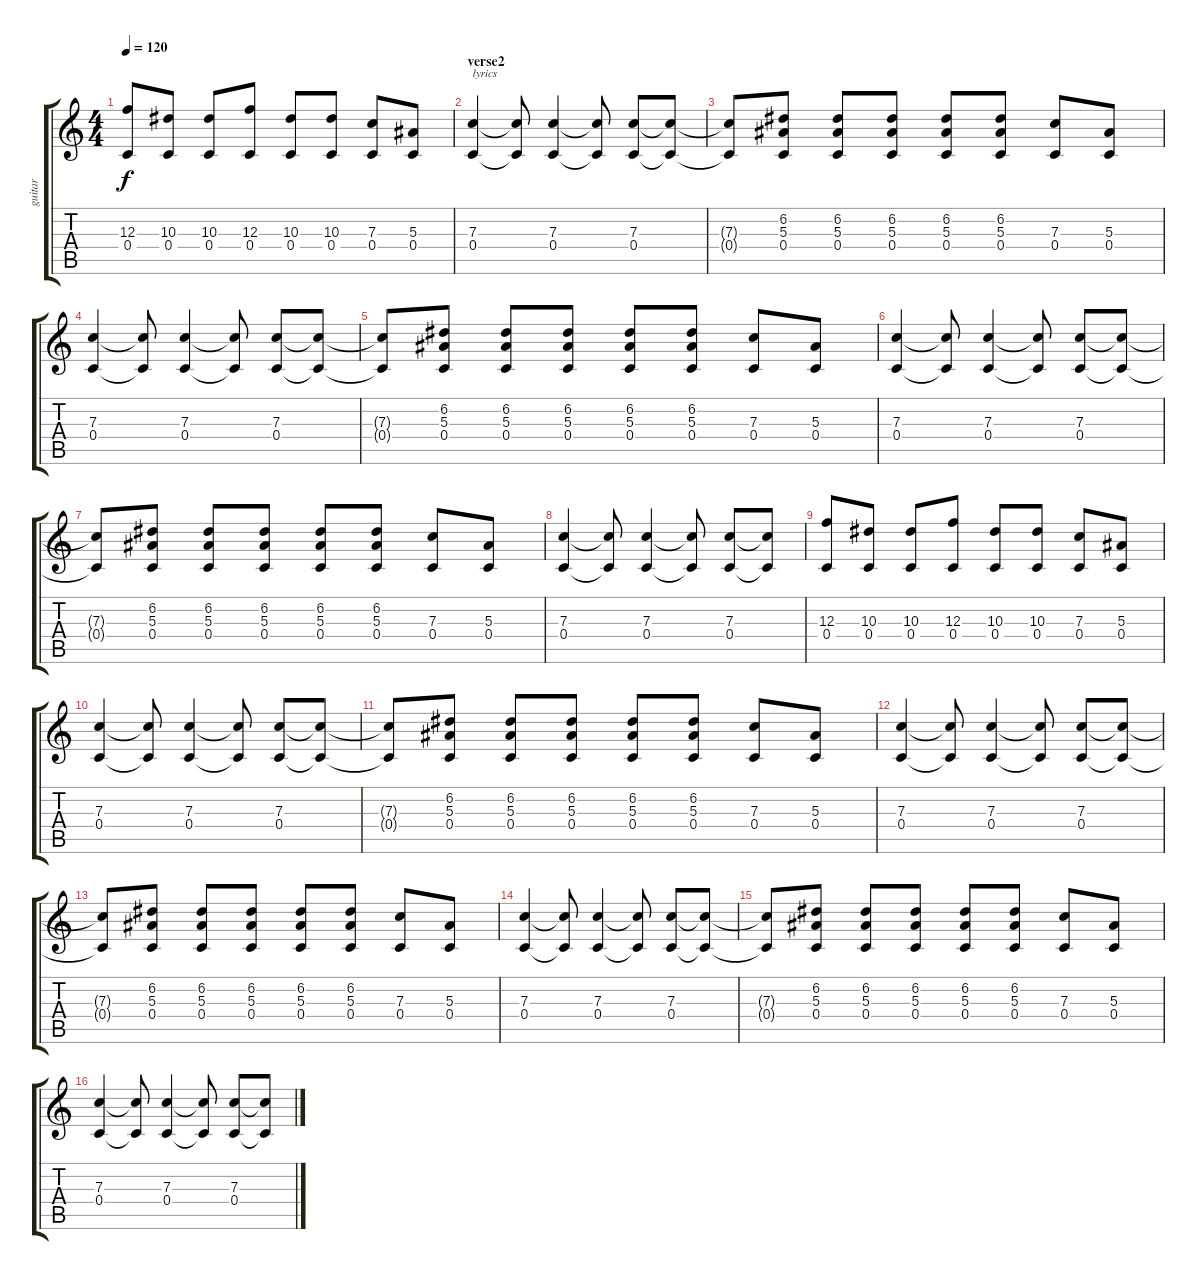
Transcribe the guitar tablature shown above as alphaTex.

\track ("guitar" "guitar") {instrument acousticguitarnylon}
\staff {score tabs}
\tuning (D4 A3 F3 C3 G2 D2) {hide}
\ts (4 4)
\tempo 120
\clef g2
\ks c
(12.3 0.4).8{dy f} (10.3 0.4).8 (10.3 0.4).8 (12.3 0.4).8 (10.3 0.4).8 (10.3 0.4).8 (7.3 0.4).8 (5.3 0.4).8 |
\section ("" "verse2")
(7.3 0.4).4{txt "lyrics"} (7.3{t} 0.4{t}).8 (7.3 0.4).4 (7.3{t} 0.4{t}).8 (7.3 0.4).8 (7.3{t} 0.4{t}).8 |
(7.3{t} 0.4{t}).8 (6.2 5.3 0.4).8 (6.2 5.3 0.4).8 (6.2 5.3 0.4).8 (6.2 5.3 0.4).8 (6.2 5.3 0.4).8 (7.3 0.4).8 (5.3 0.4).8 |
(7.3 0.4).4 (7.3{t} 0.4{t}).8 (7.3 0.4).4 (7.3{t} 0.4{t}).8 (7.3 0.4).8 (7.3{t} 0.4{t}).8 |
(7.3{t} 0.4{t}).8 (6.2 5.3 0.4).8 (6.2 5.3 0.4).8 (6.2 5.3 0.4).8 (6.2 5.3 0.4).8 (6.2 5.3 0.4).8 (7.3 0.4).8 (5.3 0.4).8 |
(7.3 0.4).4 (7.3{t} 0.4{t}).8 (7.3 0.4).4 (7.3{t} 0.4{t}).8 (7.3 0.4).8 (7.3{t} 0.4{t}).8 |
(7.3{t} 0.4{t}).8 (6.2 5.3 0.4).8 (6.2 5.3 0.4).8 (6.2 5.3 0.4).8 (6.2 5.3 0.4).8 (6.2 5.3 0.4).8 (7.3 0.4).8 (5.3 0.4).8 |
(7.3 0.4).4 (7.3{t} 0.4{t}).8 (7.3 0.4).4 (7.3{t} 0.4{t}).8 (7.3 0.4).8 (7.3{t} 0.4{t}).8 |
(12.3 0.4).8 (10.3 0.4).8 (10.3 0.4).8 (12.3 0.4).8 (10.3 0.4).8 (10.3 0.4).8 (7.3 0.4).8 (5.3 0.4).8 |
(7.3 0.4).4 (7.3{t} 0.4{t}).8 (7.3 0.4).4 (7.3{t} 0.4{t}).8 (7.3 0.4).8 (7.3{t} 0.4{t}).8 |
(7.3{t} 0.4{t}).8 (6.2 5.3 0.4).8 (6.2 5.3 0.4).8 (6.2 5.3 0.4).8 (6.2 5.3 0.4).8 (6.2 5.3 0.4).8 (7.3 0.4).8 (5.3 0.4).8 |
(7.3 0.4).4 (7.3{t} 0.4{t}).8 (7.3 0.4).4 (7.3{t} 0.4{t}).8 (7.3 0.4).8 (7.3{t} 0.4{t}).8 |
(7.3{t} 0.4{t}).8 (6.2 5.3 0.4).8 (6.2 5.3 0.4).8 (6.2 5.3 0.4).8 (6.2 5.3 0.4).8 (6.2 5.3 0.4).8 (7.3 0.4).8 (5.3 0.4).8 |
(7.3 0.4).4 (7.3{t} 0.4{t}).8 (7.3 0.4).4 (7.3{t} 0.4{t}).8 (7.3 0.4).8 (7.3{t} 0.4{t}).8 |
(7.3{t} 0.4{t}).8 (6.2 5.3 0.4).8 (6.2 5.3 0.4).8 (6.2 5.3 0.4).8 (6.2 5.3 0.4).8 (6.2 5.3 0.4).8 (7.3 0.4).8 (5.3 0.4).8 |
(7.3 0.4).4 (7.3{t} 0.4{t}).8 (7.3 0.4).4 (7.3{t} 0.4{t}).8 (7.3 0.4).8 (7.3{t} 0.4{t}).8
